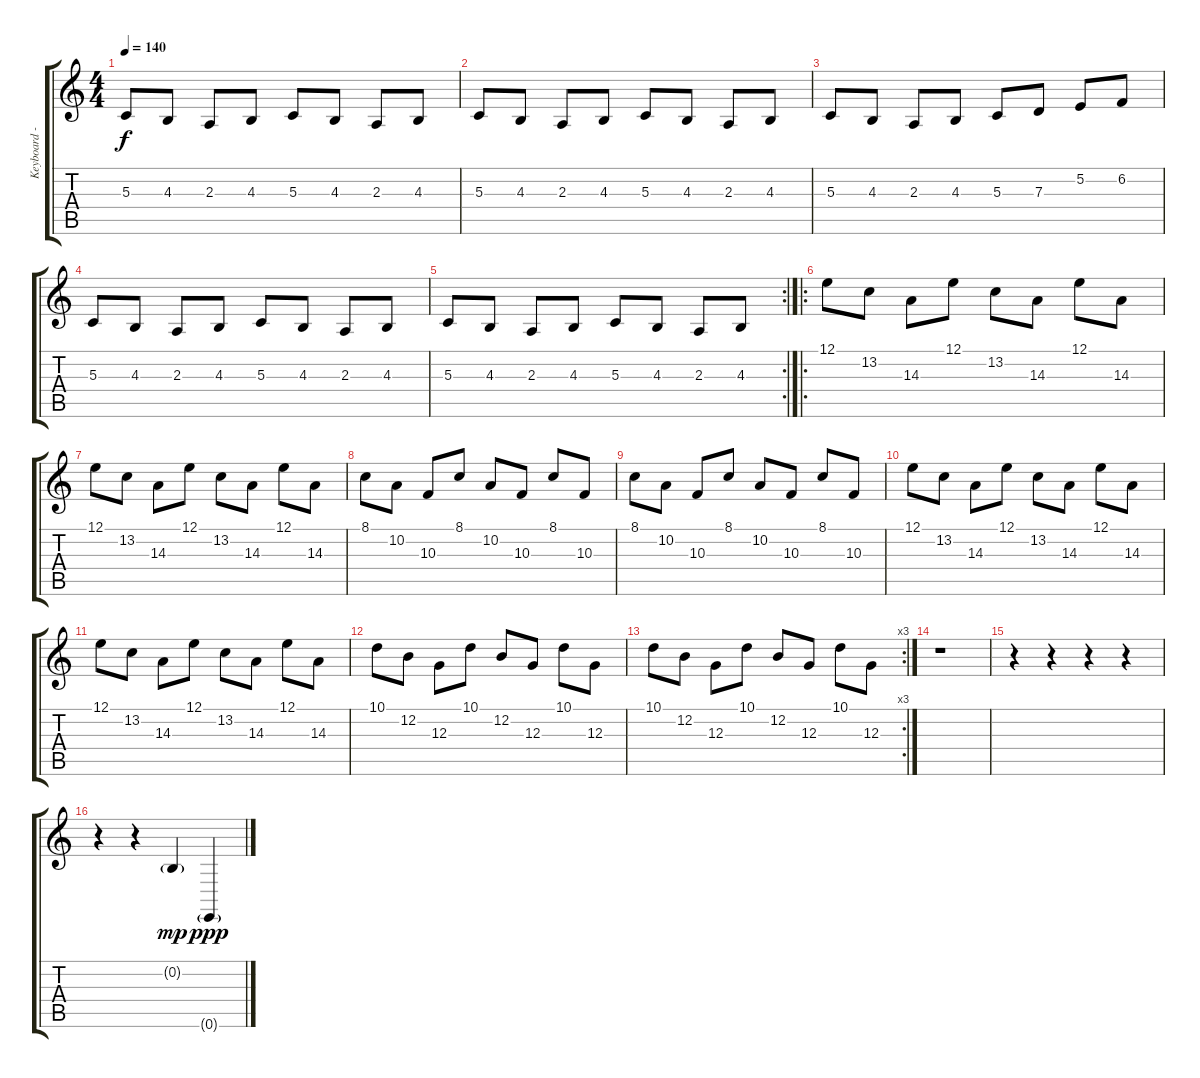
\track ("Keyboard - Orchestral Harp" "Keyboard -") {instrument orchestralharp}
\staff {score tabs}
\tuning (E4 B3 G3 D3 A2 E2) {hide}
\ts (4 4)
\tempo 140
\clef g2
\ks c
5.3.8{dy f} 4.3.8 2.3.8 4.3.8 5.3.8 4.3.8 2.3.8 4.3.8 |
5.3.8 4.3.8 2.3.8 4.3.8 5.3.8 4.3.8 2.3.8 4.3.8 |
5.3.8 4.3.8 2.3.8 4.3.8 5.3.8 7.3.8 5.2.8 6.2.8 |
5.3.8 4.3.8 2.3.8 4.3.8 5.3.8 4.3.8 2.3.8 4.3.8 |
\rc 2
5.3.8 4.3.8 2.3.8 4.3.8 5.3.8 4.3.8 2.3.8 4.3.8 |
\ro
12.1.8 13.2.8 14.3.8 12.1.8 13.2.8 14.3.8 12.1.8 14.3.8 |
12.1.8 13.2.8 14.3.8 12.1.8 13.2.8 14.3.8 12.1.8 14.3.8 |
8.1.8 10.2.8 10.3.8 8.1.8 10.2.8 10.3.8 8.1.8 10.3.8 |
8.1.8 10.2.8 10.3.8 8.1.8 10.2.8 10.3.8 8.1.8 10.3.8 |
12.1.8 13.2.8 14.3.8 12.1.8 13.2.8 14.3.8 12.1.8 14.3.8 |
12.1.8 13.2.8 14.3.8 12.1.8 13.2.8 14.3.8 12.1.8 14.3.8 |
10.1.8 12.2.8 12.3.8 10.1.8 12.2.8 12.3.8 10.1.8 12.3.8 |
\rc 3
10.1.8 12.2.8 12.3.8 10.1.8 12.2.8 12.3.8 10.1.8 12.3.8 |
r.1 |
r.4 r.4 r.4 r.4 |
r.4 r.4 0.2{g}.4{dy mp} 0.6{g}.4{dy ppp}
